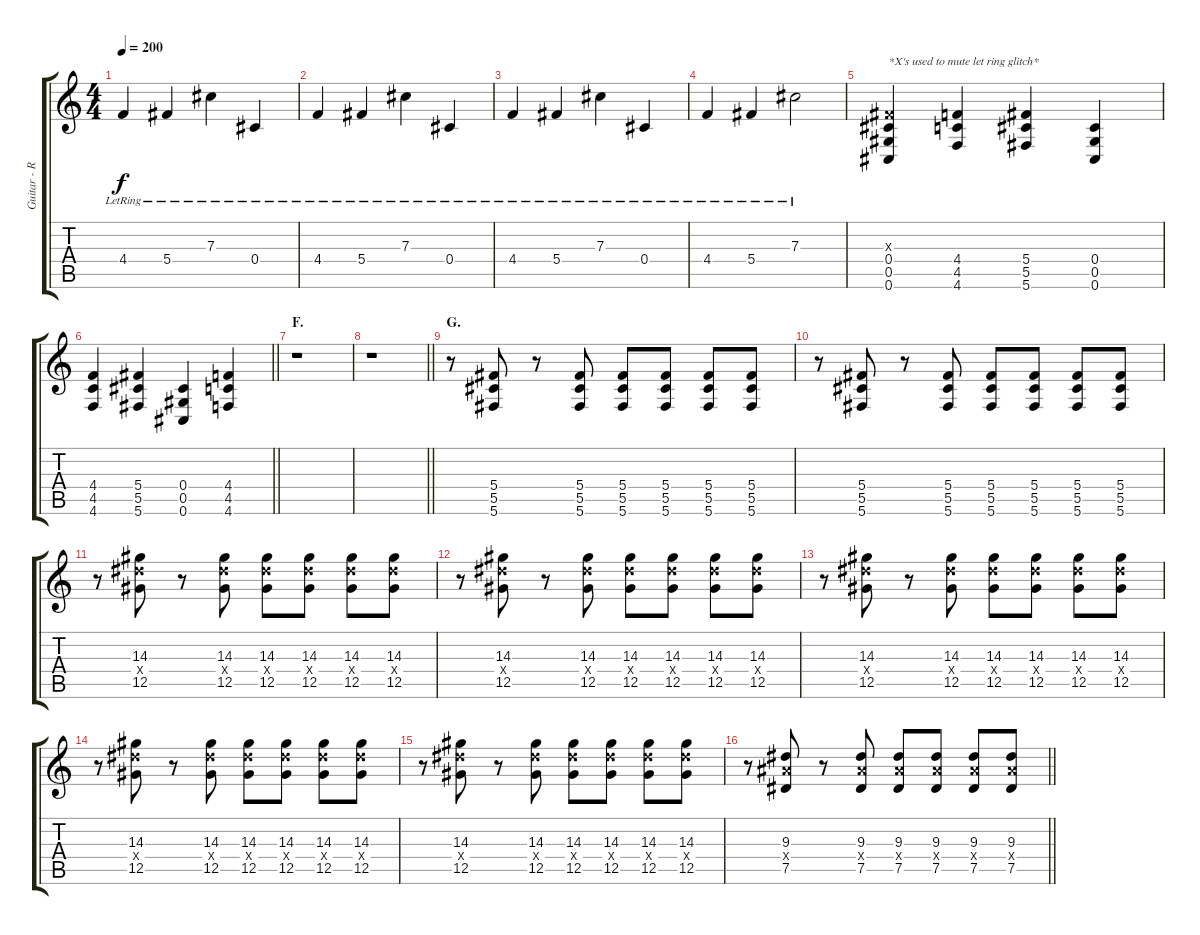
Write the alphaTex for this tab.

\track ("Guitar - Right" "Guitar - R") {instrument distortionguitar}
\staff {score tabs}
\tuning (Eb4 Bb3 Gb3 Db3 Ab2 Db2) {hide}
\ts (4 4)
\tempo 200
\clef g2
\ks c
4.4{lr}.4{dy f} 5.4{lr}.4 7.3{lr}.4 0.4{lr}.4 |
4.4{lr}.4 5.4{lr}.4 7.3{lr}.4 0.4{lr}.4 |
4.4{lr}.4 5.4{lr}.4 7.3{lr}.4 0.4{lr}.4 |
4.4{lr}.4 5.4{lr}.4 7.3{lr}.2 |
(0.3{x} 0.4 0.5 0.6).4{txt "*X's used to mute let ring glitch*"} (4.4 4.5 4.6).4 (5.4 5.5 5.6).4 (0.4 0.5 0.6).4 |
\barLineRight lightlight
(4.4 4.5 4.6).4 (5.4 5.5 5.6).4 (0.4 0.5 0.6).4 (4.4 4.5 4.6).4 |
\section ("" "F.")
r.1 |
\barLineRight lightlight
r.1 |
\section ("" "G.")
r.8 (5.4 5.5 5.6).8 r.8 (5.4 5.5 5.6).8 (5.4 5.5 5.6).8 (5.4 5.5 5.6).8 (5.4 5.5 5.6).8 (5.4 5.5 5.6).8 |
r.8 (5.4 5.5 5.6).8 r.8 (5.4 5.5 5.6).8 (5.4 5.5 5.6).8 (5.4 5.5 5.6).8 (5.4 5.5 5.6).8 (5.4 5.5 5.6).8 |
r.8 (14.3 14.4{x} 12.5).8 r.8 (14.3 14.4{x} 12.5).8 (14.3 14.4{x} 12.5).8 (14.3 14.4{x} 12.5).8 (14.3 14.4{x} 12.5).8 (14.3 14.4{x} 12.5).8 |
r.8 (14.3 14.4{x} 12.5).8 r.8 (14.3 14.4{x} 12.5).8 (14.3 14.4{x} 12.5).8 (14.3 14.4{x} 12.5).8 (14.3 14.4{x} 12.5).8 (14.3 14.4{x} 12.5).8 |
r.8 (14.3 14.4{x} 12.5).8 r.8 (14.3 14.4{x} 12.5).8 (14.3 14.4{x} 12.5).8 (14.3 14.4{x} 12.5).8 (14.3 14.4{x} 12.5).8 (14.3 14.4{x} 12.5).8 |
r.8 (14.3 14.4{x} 12.5).8 r.8 (14.3 14.4{x} 12.5).8 (14.3 14.4{x} 12.5).8 (14.3 14.4{x} 12.5).8 (14.3 14.4{x} 12.5).8 (14.3 14.4{x} 12.5).8 |
r.8 (14.3 14.4{x} 12.5).8 r.8 (14.3 14.4{x} 12.5).8 (14.3 14.4{x} 12.5).8 (14.3 14.4{x} 12.5).8 (14.3 14.4{x} 12.5).8 (14.3 14.4{x} 12.5).8 |
\barLineRight lightlight
r.8 (9.3 9.4{x} 7.5).8 r.8 (9.3 9.4{x} 7.5).8 (9.3 9.4{x} 7.5).8 (9.3 9.4{x} 7.5).8 (9.3 9.4{x} 7.5).8 (9.3 9.4{x} 7.5).8
